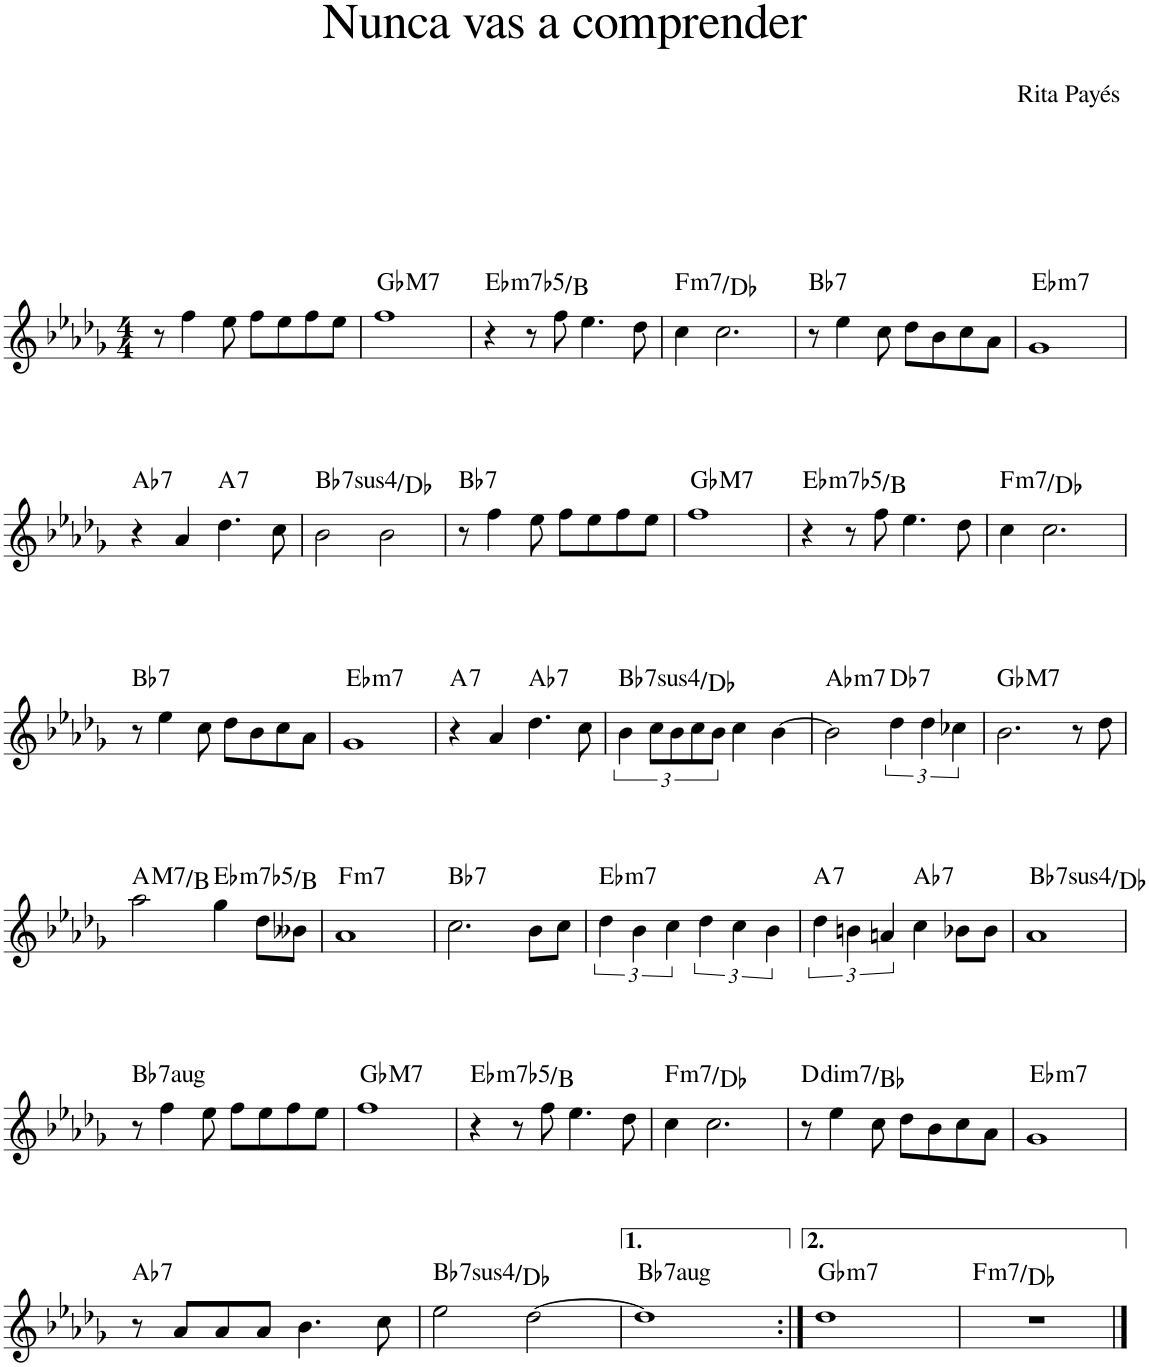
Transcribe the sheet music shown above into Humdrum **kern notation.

**kern	**harte
*part1	*part1
*staff1	*
*I"Piano	*
*I'Pno.	*
*clefG2	*
*k[b-e-a-d-g-]	*
*M4/4	*
=1	=1
8r	.
4ff\	.
8ee-\	.
8ff\L	.
8ee-\	.
8ff\	.
8ee-\J	.
=2	=2
!	!LO:H:kt=M7
1ff	Gb:maj7
=3	=3
!	!LO:H:kt=m7b5
4r	Eb:hdim7/#5
8r	.
8ff\	.
4.ee-\	.
8dd-\	.
=4	=4
!	!LO:H:kt=m7
4cc\	F:min7/b6
2.cc\	.
=5	=5
!	!LO:H:kt=7
8r	Bb:7
4ee-\	.
8cc\	.
8dd-\L	.
8b-\	.
8cc\	.
8a-\J	.
=6	=6
!	!LO:H:kt=m7
1g-	Eb:min7
!!LO:LB:g=z
=7	=7
!	!LO:H:kt=7
4r	Ab:7
4a-/	.
!	!LO:H:kt=7
4.dd-\	A:7
8cc\	.
=8	=8
!	!LO:H:kt=74
2b-\	Bb:sus4(7)/b3
2b-\	.
=9	=9
!	!LO:H:kt=7
8r	Bb:7
4ff\	.
8ee-\	.
8ff\L	.
8ee-\	.
8ff\	.
8ee-\J	.
=10	=10
!	!LO:H:kt=M7
1ff	Gb:maj7
=11	=11
!	!LO:H:kt=m7b5
4r	Eb:hdim7/#5
8r	.
8ff\	.
4.ee-\	.
8dd-\	.
=12	=12
!	!LO:H:kt=m7
4cc\	F:min7/b6
2.cc\	.
!!LO:LB:g=z
=13	=13
!	!LO:H:kt=7
8r	Bb:7
4ee-\	.
8cc\	.
8dd-\L	.
8b-\	.
8cc\	.
8a-\J	.
=14	=14
!	!LO:H:kt=m7
1g-	Eb:min7
=15	=15
!	!LO:H:kt=7
4r	A:7
4a-/	.
!	!LO:H:kt=7
4.dd-\	Ab:7
8cc\	.
=16	=16
!	!LO:H:kt=74
6b-\	Bb:sus4(7)/b3
12cc\L	.
12b-\	.
12cc\	.
12b-\J	.
4cc\	.
[4b-\	.
=17	=17
!	!LO:H:kt=m7
2b-\]	Ab:min7
!	!LO:H:kt=7
6dd-\	Db:7
6dd-\	.
6cc-X\	.
=18	=18
!	!LO:H:kt=M7
2.b-\	Gb:maj7
8r	.
8dd-\	.
!!LO:LB:g=z
=19	=19
!	!LO:H:kt=M7
2aa-\	A:maj7/2
!	!LO:H:kt=m7b5
4gg-\	Eb:hdim7/#5
8dd-\L	.
8b--X\J	.
=20	=20
!	!LO:H:kt=m7
1a-	F:min7
=21	=21
!	!LO:H:kt=7
2.cc\	Bb:7
8b-\L	.
8cc\J	.
=22	=22
!	!LO:H:kt=m7
6dd-\	Eb:min7
6b-\	.
6cc\	.
6dd-\	.
6cc\	.
6b-\	.
=23	=23
!	!LO:H:kt=7
6dd-\	A:7
6bn\	.
6an/	.
!	!LO:H:kt=7
4cc\	Ab:7
8b-X\L	.
8b-\J	.
=24	=24
!	!LO:H:kt=74
1a-	Bb:sus4(7)/b3
!!LO:LB:g=z
=25	=25
!	!LO:H:kt=7aug
8r	Bb:aug(b7)
4ff\	.
8ee-\	.
8ff\L	.
8ee-\	.
8ff\	.
8ee-\J	.
=26	=26
!	!LO:H:kt=M7
1ff	Gb:maj7
=27	=27
!	!LO:H:kt=m7b5
4r	Eb:hdim7/#5
8r	.
8ff\	.
4.ee-\	.
8dd-\	.
=28	=28
!	!LO:H:kt=m7
4cc\	F:min7/b6
2.cc\	.
=29	=29
!	!LO:H:kt=dim7
8r	D:dim7/b6
4ee-\	.
8cc\	.
8dd-\L	.
8b-\	.
8cc\	.
8a-\J	.
=30	=30
!	!LO:H:kt=m7
1g-	Eb:min7
!!LO:LB:g=z
=31	=31
!	!LO:H:kt=7
8r	Ab:7
8a-/L	.
8a-/	.
8a-/J	.
4.b-\	.
8cc\	.
=32	=32
!	!LO:H:kt=74
2ee-\	Bb:sus4(7)/b3
[2dd-\	.
=33	=33
!	!LO:H:kt=7aug
1dd-]	Bb:aug(b7)
=34:|!	=34:|!
!	!LO:H:kt=m7
1dd-	Gb:min7
=35	=35
!	!LO:H:kt=m7
1r	F:min7/b6
==	==
*-	*-
